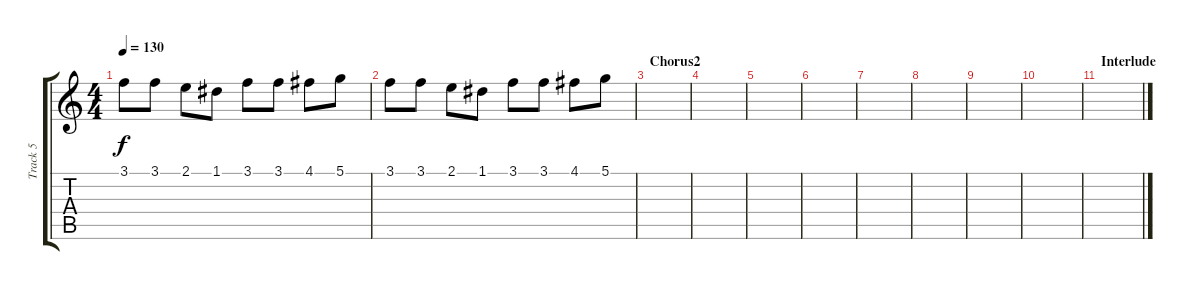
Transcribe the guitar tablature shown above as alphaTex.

\track ("Track 5" "Track 5") {instrument tubularbells}
\staff {score tabs}
\tuning (D5 A4 F4 C4 G3 D3) {hide}
\ts (4 4)
\tempo 130
\clef g2
\ks c
3.1.8{dy f} 3.1.8 2.1.8 1.1.8 3.1.8 3.1.8 4.1.8 5.1.8 |
3.1.8 3.1.8 2.1.8 1.1.8 3.1.8 3.1.8 4.1.8 5.1.8 |
\section ("" "Chorus2")
|
|
|
|
|
|
|
|
\section ("" "Interlude")
